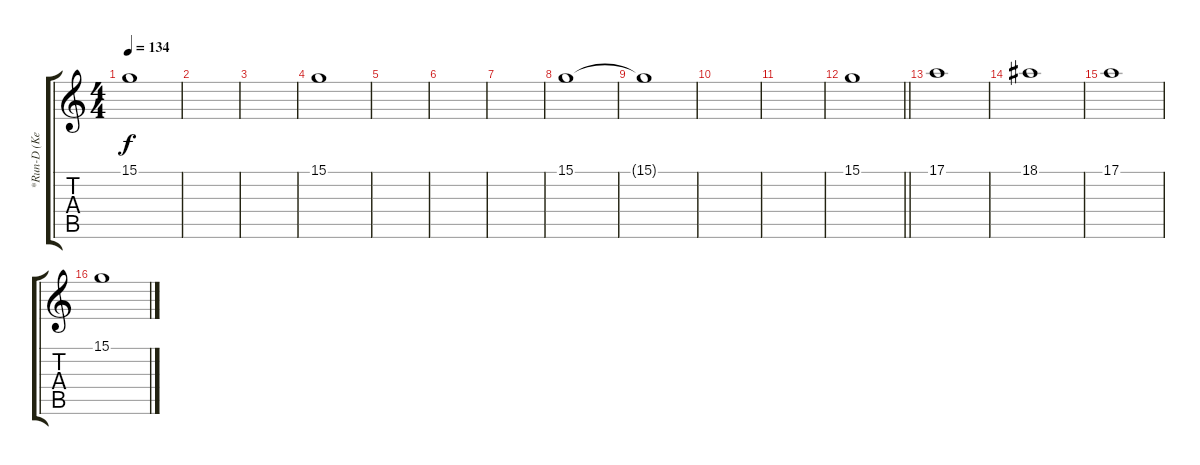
\track ("*Run-D (Keyboard 2)" "*Run-D (Ke") {instrument stringensemble1}
\staff {score tabs}
\tuning (E4 B3 G3 D3 A2 E2) {hide}
\ts (4 4)
\tempo 134
\clef g2
\ks c
15.1{t}.1{dy f} |
|
|
15.1.1{instrument fx4atmosphere} |
|
|
|
15.1.1 |
15.1{t}.1 |
|
|
\barLineRight lightlight
15.1.1{instrument fx4atmosphere} |
\section ("" "")
17.1.1{instrument stringensemble2} |
18.1.1 |
17.1.1 |
15.1.1
